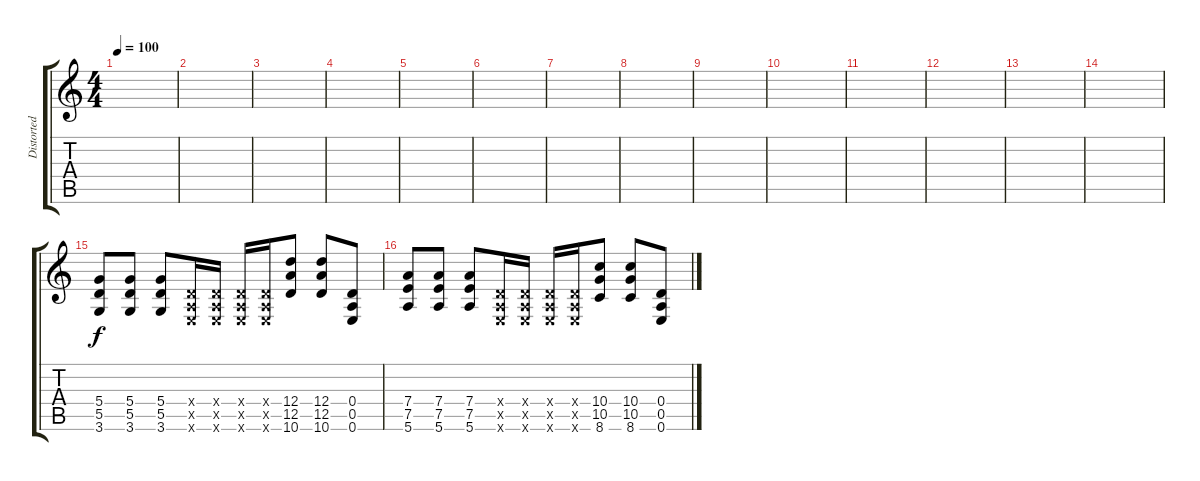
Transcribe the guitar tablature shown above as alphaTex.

\track ("Distorted Guitar" "Distorted ") {instrument distortionguitar}
\staff {score tabs}
\tuning (E4 B3 G3 D3 A2 E2) {hide}
\ts (4 4)
\tempo 100
\clef g2
\ks c
|
|
|
|
|
|
|
|
|
|
|
|
|
|
(5.4 5.5 3.6).8 (5.4 5.5 3.6).8 (5.4 5.5 3.6).8 (0.4{x} 0.5{x} 0.6{x}).16 (0.4{x} 0.5{x} 0.6{x}).16 (0.4{x} 0.5{x} 0.6{x}).16 (0.4{x} 0.5{x} 0.6{x}).16 (12.4 12.5 10.6).8 (12.4 12.5 10.6).8 (0.4 0.5 0.6).8 |
(7.4 7.5 5.6).8 (7.4 7.5 5.6).8 (7.4 7.5 5.6).8 (0.4{x} 0.5{x} 0.6{x}).16 (0.4{x} 0.5{x} 0.6{x}).16 (0.4{x} 0.5{x} 0.6{x}).16 (0.4{x} 0.5{x} 0.6{x}).16 (10.4 10.5 8.6).8 (10.4 10.5 8.6).8 (0.4 0.5 0.6).8
